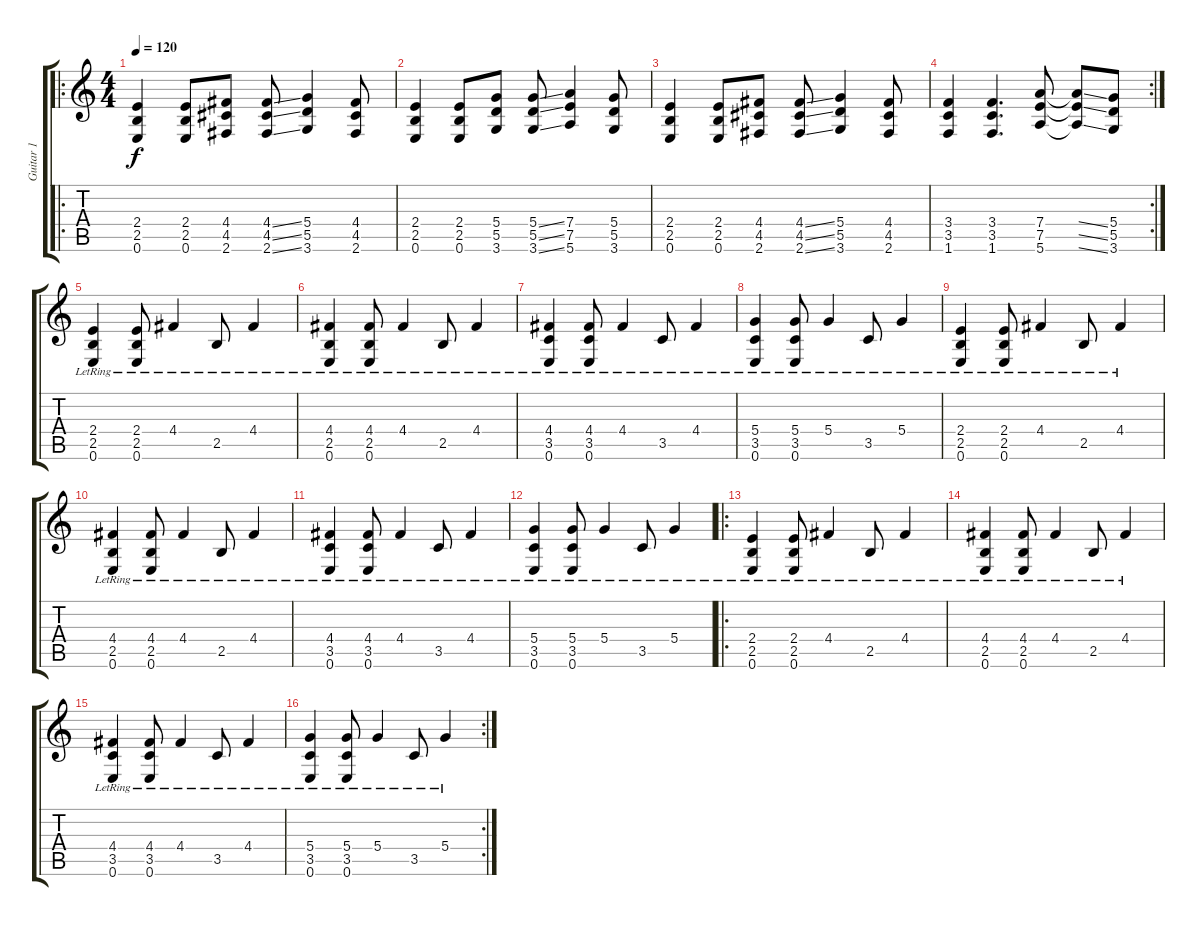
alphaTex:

\track ("Guitar 1" "Guitar 1") {instrument distortionguitar}
\staff {score tabs}
\tuning (E4 B3 G3 D3 A2 E2) {hide}
\ro
\ts (4 4)
\tempo 120
\clef g2
\ks c
(2.4 2.5 0.6).4{dy f} (2.4 2.5 0.6).8 (4.4 4.5 2.6).8 (4.4{ss} 4.5{ss} 2.6{ss}).8 (5.4 5.5 3.6).4 (4.4 4.5 2.6).8 |
(2.4 2.5 0.6).4 (2.4 2.5 0.6).8 (5.4 5.5 3.6).8 (5.4{ss} 5.5{ss} 3.6{ss}).8 (7.4 7.5 5.6).4 (5.4 5.5 3.6).8 |
(2.4 2.5 0.6).4 (2.4 2.5 0.6).8 (4.4 4.5 2.6).8 (4.4{ss} 4.5{ss} 2.6{ss}).8 (5.4 5.5 3.6).4 (4.4 4.5 2.6).8 |
\rc 2
(3.4 3.5 1.6).4 (3.4 3.5 1.6).4{d} (7.4 7.5 5.6).8 (7.4{ss t} 7.5{ss t} 5.6{ss t}).8 (5.4 5.5 3.6).8 |
(2.4{lr} 2.5{lr} 0.6{lr}).4 (2.4{lr} 2.5{lr} 0.6{lr}).8 4.4{lr}.4 2.5{lr}.8 4.4{lr}.4 |
(4.4{lr} 2.5{lr} 0.6{lr}).4 (4.4{lr} 2.5{lr} 0.6{lr}).8 4.4{lr}.4 2.5{lr}.8 4.4{lr}.4 |
(4.4{lr} 3.5{lr} 0.6{lr}).4 (4.4{lr} 3.5{lr} 0.6{lr}).8 4.4{lr}.4 3.5{lr}.8 4.4{lr}.4 |
(5.4{lr} 3.5{lr} 0.6{lr}).4 (5.4{lr} 3.5{lr} 0.6{lr}).8 5.4{lr}.4 3.5{lr}.8 5.4{lr}.4 |
(2.4{lr} 2.5{lr} 0.6{lr}).4 (2.4{lr} 2.5{lr} 0.6{lr}).8 4.4{lr}.4 2.5{lr}.8 4.4{lr}.4 |
(4.4{lr} 2.5{lr} 0.6{lr}).4 (4.4{lr} 2.5{lr} 0.6{lr}).8 4.4{lr}.4 2.5{lr}.8 4.4{lr}.4 |
(4.4{lr} 3.5{lr} 0.6{lr}).4 (4.4{lr} 3.5{lr} 0.6{lr}).8 4.4{lr}.4 3.5{lr}.8 4.4{lr}.4 |
(5.4{lr} 3.5{lr} 0.6{lr}).4 (5.4{lr} 3.5{lr} 0.6{lr}).8 5.4{lr}.4 3.5{lr}.8 5.4{lr}.4 |
\ro
(2.4{lr} 2.5{lr} 0.6{lr}).4 (2.4{lr} 2.5{lr} 0.6{lr}).8 4.4{lr}.4 2.5{lr}.8 4.4{lr}.4 |
(4.4{lr} 2.5{lr} 0.6{lr}).4 (4.4{lr} 2.5{lr} 0.6{lr}).8 4.4{lr}.4 2.5{lr}.8 4.4{lr}.4 |
(4.4{lr} 3.5{lr} 0.6{lr}).4 (4.4{lr} 3.5{lr} 0.6{lr}).8 4.4{lr}.4 3.5{lr}.8 4.4{lr}.4 |
\rc 2
(5.4{lr} 3.5{lr} 0.6{lr}).4 (5.4{lr} 3.5{lr} 0.6{lr}).8 5.4{lr}.4 3.5{lr}.8 5.4{lr}.4
